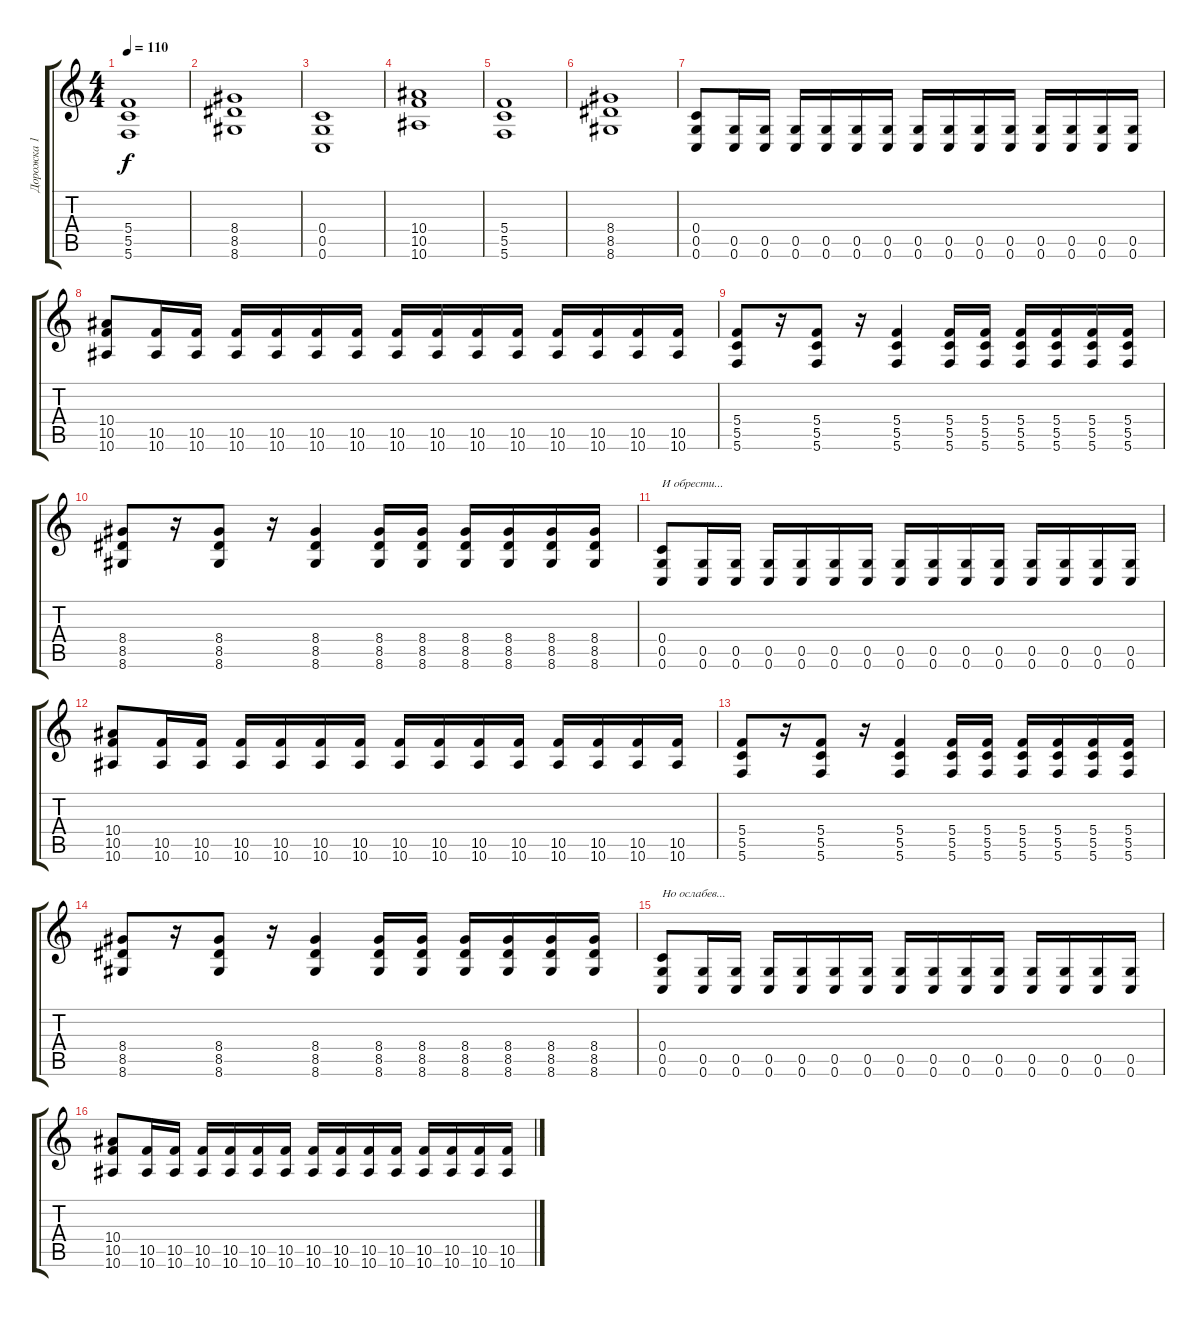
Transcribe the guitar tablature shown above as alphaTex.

\track ("Дорожка 1" "Дорожка 1") {instrument overdrivenguitar}
\staff {score tabs}
\tuning (D4 A3 F3 C3 G2 C2) {hide}
\ts (4 4)
\tempo 110
\clef g2
\ks c
(5.4 5.5 5.6).1{dy f} |
(8.4 8.5 8.6).1 |
(0.4 0.5 0.6).1 |
(10.4 10.5 10.6).1 |
(5.4 5.5 5.6).1 |
(8.4 8.5 8.6).1 |
(0.4 0.5 0.6).8 (0.5 0.6).16 (0.5 0.6).16 (0.5 0.6).16 (0.5 0.6).16 (0.5 0.6).16 (0.5 0.6).16 (0.5 0.6).16 (0.5 0.6).16 (0.5 0.6).16 (0.5 0.6).16 (0.5 0.6).16 (0.5 0.6).16 (0.5 0.6).16 (0.5 0.6).16 |
(10.4 10.5 10.6).8 (10.5 10.6).16 (10.5 10.6).16 (10.5 10.6).16 (10.5 10.6).16 (10.5 10.6).16 (10.5 10.6).16 (10.5 10.6).16 (10.5 10.6).16 (10.5 10.6).16 (10.5 10.6).16 (10.5 10.6).16 (10.5 10.6).16 (10.5 10.6).16 (10.5 10.6).16 |
(5.4 5.5 5.6).8 r.16 (5.4 5.5 5.6).8 r.16 (5.4 5.5 5.6).4 (5.4 5.5 5.6).16 (5.4 5.5 5.6).16 (5.4 5.5 5.6).16 (5.4 5.5 5.6).16 (5.4 5.5 5.6).16 (5.4 5.5 5.6).16 |
(8.4 8.5 8.6).8 r.16 (8.4 8.5 8.6).8 r.16 (8.4 8.5 8.6).4 (8.4 8.5 8.6).16 (8.4 8.5 8.6).16 (8.4 8.5 8.6).16 (8.4 8.5 8.6).16 (8.4 8.5 8.6).16 (8.4 8.5 8.6).16 |
(0.4 0.5 0.6).8{txt "И обрести..."} (0.5 0.6).16 (0.5 0.6).16 (0.5 0.6).16 (0.5 0.6).16 (0.5 0.6).16 (0.5 0.6).16 (0.5 0.6).16 (0.5 0.6).16 (0.5 0.6).16 (0.5 0.6).16 (0.5 0.6).16 (0.5 0.6).16 (0.5 0.6).16 (0.5 0.6).16 |
(10.4 10.5 10.6).8 (10.5 10.6).16 (10.5 10.6).16 (10.5 10.6).16 (10.5 10.6).16 (10.5 10.6).16 (10.5 10.6).16 (10.5 10.6).16 (10.5 10.6).16 (10.5 10.6).16 (10.5 10.6).16 (10.5 10.6).16 (10.5 10.6).16 (10.5 10.6).16 (10.5 10.6).16 |
(5.4 5.5 5.6).8 r.16 (5.4 5.5 5.6).8 r.16 (5.4 5.5 5.6).4 (5.4 5.5 5.6).16 (5.4 5.5 5.6).16 (5.4 5.5 5.6).16 (5.4 5.5 5.6).16 (5.4 5.5 5.6).16 (5.4 5.5 5.6).16 |
(8.4 8.5 8.6).8 r.16 (8.4 8.5 8.6).8 r.16 (8.4 8.5 8.6).4 (8.4 8.5 8.6).16 (8.4 8.5 8.6).16 (8.4 8.5 8.6).16 (8.4 8.5 8.6).16 (8.4 8.5 8.6).16 (8.4 8.5 8.6).16 |
(0.4 0.5 0.6).8{txt "Но ослабев..."} (0.5 0.6).16 (0.5 0.6).16 (0.5 0.6).16 (0.5 0.6).16 (0.5 0.6).16 (0.5 0.6).16 (0.5 0.6).16 (0.5 0.6).16 (0.5 0.6).16 (0.5 0.6).16 (0.5 0.6).16 (0.5 0.6).16 (0.5 0.6).16 (0.5 0.6).16 |
(10.4 10.5 10.6).8 (10.5 10.6).16 (10.5 10.6).16 (10.5 10.6).16 (10.5 10.6).16 (10.5 10.6).16 (10.5 10.6).16 (10.5 10.6).16 (10.5 10.6).16 (10.5 10.6).16 (10.5 10.6).16 (10.5 10.6).16 (10.5 10.6).16 (10.5 10.6).16 (10.5 10.6).16
